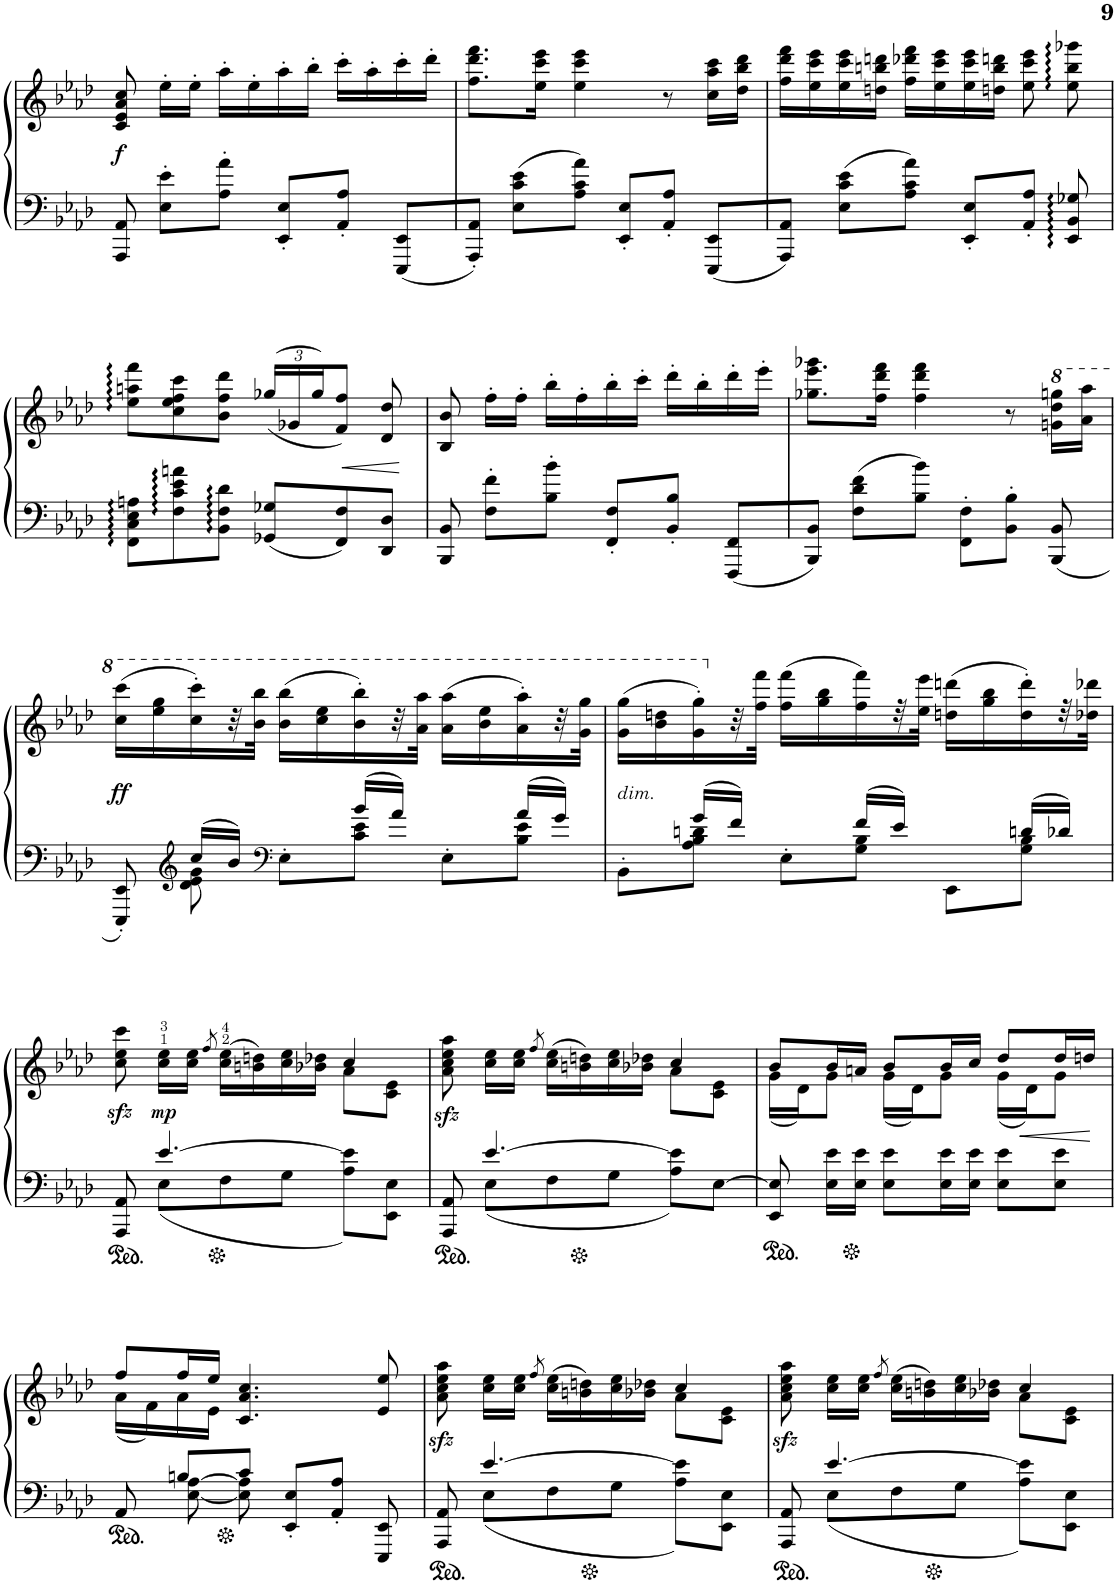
**kern	**kern	**dynam
*part1	*part1	*part1
*staff2	*staff1	*staff1/2
*I"Piano	*	*
*I'P-no	*	*
!!LO:PB:g=z
*clefF4	*clefG2	*
*k[b-e-a-d-]	*k[b-e-a-d-]	*
*M3/4	*M3/4	*
=9	=9	=9
!	!	!LO:DY:b
8AAA-/ 8AA-/	8c/ 8e-/ 8a-/ 8cc/	f
8E-\' 8e-\'L	16ee-'\LL	.
.	16ee-'\JJ	.
8A-\' 8a-\'J	16aa-'\LL	.
.	16ee-'\	.
8EE-/' 8E-/'L	16aa-'\	.
.	16bb-'\JJ	.
8AA-/' 8A-/'J	16ccc'\LL	.
.	16aa-'\	.
8EEE-/ 8EE-/L	16ccc'\	.
.	16ddd-'\JJ	.
=10	=10	=10
*	*^	*
8AAA-/' 8AA-/'J	8.ff\ 8.ddd-\ 8.fff\L	8..ff 8..ddd- 8..fffL	.
8E-\ 8c\ 8e-\L	.	.	.
.	16ee-\ 16ccc\ 16eee-\Jk	.	.
.	.	16ee- 16ccc 16eee-Jk	.
8A-\ 8c\ 8a-\J	4ee-\ 4ccc\ 4eee-\	.	.
.	.	4...ryy	.
8EE-/' 8E-/'L	.	.	.
8AA-/' 8A-/'J	8r	.	.
8EEE-/ 8EE-/L	16cc\ 16aa-\ 16ccc\LL	.	.
.	16dd-\ 16bb-\ 16ddd-\JJ	.	.
*	*v	*v	*
=11	=11	=11
8AAA-/ 8AA-/J	16ff\ 16ddd-\ 16fff\LL	.
.	16ee-\ 16ccc\ 16eee-\	.
8E-\ 8c\ 8e-\L	16ee-\ 16ccc\ 16eee-\	.
.	16ddn\ 16bbn\ 16dddn\JJ	.
8A-\ 8c\ 8a-\J	16ff\ 16ddd-X\ 16fff\LL	.
.	16ee-\ 16ccc\ 16eee-\	.
8EE-/' 8E-/'L	16ee-\ 16ccc\ 16eee-\	.
.	16ddn\ 16bb\ 16dddn\JJ	.
8AA-/' 8A-/'J	8ee-\ 8ccc\ 8eee-\	.
8EE-/ 8BB-/ 8G-X/	8ee-\ 8bb\ 8ggg-X\	.
!!LO:LB:g=z
=12	=12	=12
8FF\' 8C\' 8E-\' 8An\'L	8ee-\' 8aan\' 8fff\'L	.
8F\' 8c\' 8e-\' 8an\'	8cc\ 8ee-\ 8ff\ 8ccc\	.
8BB-\ 8F\ 8d-\J	8b-\' 8ff\' 8ddd-\'J	.
*	*Xbrackettup	*
8GG-X/ 8G-X/L	(>(24gg-X/LL	.
.	24g-X/	.
.	24gg-/J)	.
!	!	!LO:HP:b
8FF/ 8F/	8f/ 8ff/J)	<
8DD-/ 8D-/J	8d-/ 8dd-/	.
.	.	[
=13	=13	=13
8BBB-/ 8BB-/	8B-/ 8b-/	.
8F\' 8f\'L	16ff'\LL	.
.	16ff'\JJ	.
8B-\' 8b-\'J	16bb-'\LL	.
.	16ff'\	.
8FF/' 8F/'L	16bb-'\	.
.	16ccc'\JJ	.
8BB-/' 8B-/'J	16ddd-'\LL	.
.	16bb-'\	.
8FFF/ 8FF/L	16ddd-'\	.
.	16eee-'\JJ	.
=14	=14	=14
*	*^	*
8BBB-/ 8BB-/J	8.gg-X\ 8.eee-\ 8.ggg-X\L	8..gg-X 8..eee- 8..ggg-XL	.
8F\ 8d-\ 8f\L	.	.	.
.	16ff\ 16ddd-\ 16fff\Jk	.	.
.	.	16ff 16ddd- 16fffJk	.
8B-\ 8b-\J	4ff\ 4ddd-\ 4fff\	.	.
.	.	4...ryy	.
8FF\' 8F\'L	.	.	.
8BB-\' 8B-\'J	8r	.	.
*	*8va	*	*
8BBB-/ 8BB-/	16ggn\ 16ddd-\ 16gggn\LL	.	.
.	16aa-\ 16aaa-\JJ	.	.
*	*v	*v	*
!!LO:LB:g=z
=15	=15	=15
*^	*	*
!	!	!	!LO:DY:b
8EEE-/' 8EE-/'	8ryy	(16ccc\ 16cccc\LL	ff
.	.	16eee-\ 16ggg\	.
*clefG2	*	*	*
16cc/LL	8d-\ 8e-\ 8g\	16ccc\' 16cccc\')	.
16b-/JJ	.	32r	.
.	.	32bb-\ 32bbb-\JJL	.
*clefF4	*	*	*
8ryy	8E-'>\L	(16bb-\ 16bbb-\LL	.
.	.	16ccc\ 16eee-\	.
16b-/LL	8c\ 8e-\J	16bb-\' 16bbb-\')	.
16a-/JJ	.	32r	.
.	.	32aa-\ 32aaa-\JJJ	.
8ryy	8E-'>\L	(16aa-\ 16aaa-\LL	.
.	.	16bb-\ 16eee-\	.
16a-/LL	8B-\ 8e-\J	16aa-\' 16aaa-\')	.
16g/JJ	.	32r	.
.	.	32gg\ 32ggg\JJL	.
=16	=16	=16	=16
!	!	!LO:TX:b:i:t=dim.	!
8ryy	8BB-'>\L	(16gg\ 16ggg\LL	.
.	.	16bb-\ 16dddn\	.
16g/LL	8A-\ 8B-\ 8dn\J	16gg\' 16ggg\')	.
*	*	*X8va	*
16f/JJ	.	32r	.
.	.	32ff\ 32fff\JJL	.
8ryy	8E-'>\L	(16ff\ 16fff\LL	.
.	.	16gg\ 16bb-\	.
16f/LL	8G\ 8B-\J	16ff\ 16fff\)	.
16e-/JJ	.	32r	.
.	.	32ee-\ 32eee-\JJJ	.
8ryy	8EE-\L	(16ddn\ 16dddn\LL	.
.	.	16gg\ 16bb-\	.
16dn/LL	8G\ 8B-\J	16dd\' 16ddd\')	.
16d-X/JJ	.	32r	.
.	.	32dd-X\ 32ddd-X\JJL	.
!!LO:LB:g=z
=17	=17	=17	=17
*	*	*^	*
!	!	!	!	!LO:DY:b
8AAA-/ 8AA-/	8ryy	8cc\ 8ee-\ 8ccc\	2ryy	sfz
!	!	!	!	!LO:DY:b
[4.e-/	(8E-\L	16cc\ 16ee-\LL	.	mp
.	.	16cc\ 16ee-\JJ	.	.
.	.	8qff/	.	.
.	8F\	(16cc\ 16ee-\LL	.	.
.	.	16bn\ 16ddn\)	.	.
.	8G\J	16cc\ 16ee-\	.	.
.	.	16b-X\ 16dd-X\JJ	.	.
8A-\ 8e-\]L	4ryy	4cc/	8a-\L	.
8EE-\ 8E-\J	.	.	8c\ 8e-\J	.
=18	=18	=18	=18	=18
!	!	!	!	!LO:DY:b
8AAA-/ 8AA-/	8ryy	8a-\ 8cc\ 8ee-\ 8aa-\	2ryy	sfz
[4.e-/	(8E-\L	16cc\ 16ee-\LL	.	.
.	.	16cc\ 16ee-\JJ	.	.
.	.	8qff/	.	.
.	8F\	16cc\ 16ee-\LL	.	.
.	.	16bn\ 16ddn\)	.	.
.	8G\J	16cc\ 16ee-\	.	.
.	.	16b-X\ 16dd-X\JJ	.	.
8A-\ 8e-\]L	4ryy	4cc/	8a-\L	.
[8E-\J	.	.	8c\ 8e-\J	.
*v	*v	*	*	*
=19	=19	=19	=19
8EE-/ 8E-/]	8b-/L	16g\LL	.
.	.	16d-\J)	.
16E-\ 16e-\LL	16b-/L	8g\J	.
16E-\ 16e-\JJ	16an/JJ	.	.
8E-\ 8e-\L	8b-/L	(16g\LL	.
.	.	16d-\J)	.
16E-\ 16e-\L	16b-/L	8g\J	.
16E-\ 16e-\JJ	16cc/JJ	.	.
8E-\ 8e-\L	8dd-/L	(16g\LL	.
.	.	16d-\J)	.
8E-\ 8e-\J	16dd-/L	8g\J	.
.	16ddn/JJ	.	.
!!LO:LB:g=z	!!
=20	=20	=20	=20
*^	*	*	*
8AA-/	8ryy	8ff/L	(16a-\LL	.
.	.	.	16f\)	.
8Bn/L	[8E-\ [>8A-\	16ff/L	16a-\	.
.	.	16ee-/JJ	16e-\JJ	.
8c/J	8E-\] 8A-\]	4.c/ 4.a-/ 4.cc/	2ryy	.
8EE-/' 8E-/'L	4.ryy	.	.	.
8AA-/' 8A-/'J	.	.	.	.
8EEE-/ 8EE-/	.	8e-/ 8ee-/	.	.
=21	=21	=21	=21	=21
!	!	!	!	!LO:DY:b
8AAA-/ 8AA-/	8ryy	8a-\ 8cc\ 8ee-\ 8aa-\	2ryy	sfz
[4.e-/	(8E-\L	16cc\ 16ee-\LL	.	.
.	.	16cc\ 16ee-\JJ	.	.
.	.	8qff/	.	.
.	8F\	(16cc\ 16ee-\LL	.	.
.	.	16bn\ 16ddn\)	.	.
.	8G\J	16cc\ 16ee-\	.	.
.	.	16b-X\ 16dd-X\JJ	.	.
8A-\ 8e-\]L	4ryy	4cc/	8a-\L	.
8EE-\ 8E-\J	.	.	8c\ 8e-\J	.
=22	=22	=22	=22	=22
!	!	!	!	!LO:DY:b
8AAA-/ 8AA-/	8ryy	8a-\ 8cc\ 8ee-\ 8aa-\	2ryy	sfz
[4.e-/	8E-\L	16cc\ 16ee-\LL	.	.
.	.	16cc\ 16ee-\JJ	.	.
.	.	8qff/	.	.
.	8F\	16cc\ 16ee-\LL	.	.
.	.	16bn\ 16ddn\)	.	.
.	8G\J	16cc\ 16ee-\	.	.
.	.	16b-X\ 16dd-X\JJ	.	.
8A-\ 8e-\]L	4ryy	4cc/	8a-\L	.
8EE-\ 8E-\J	.	.	8c\ 8e-\J	.
*v	*v	*	*	*
*	*v	*v	*
=	=	=
*-	*-	*-
